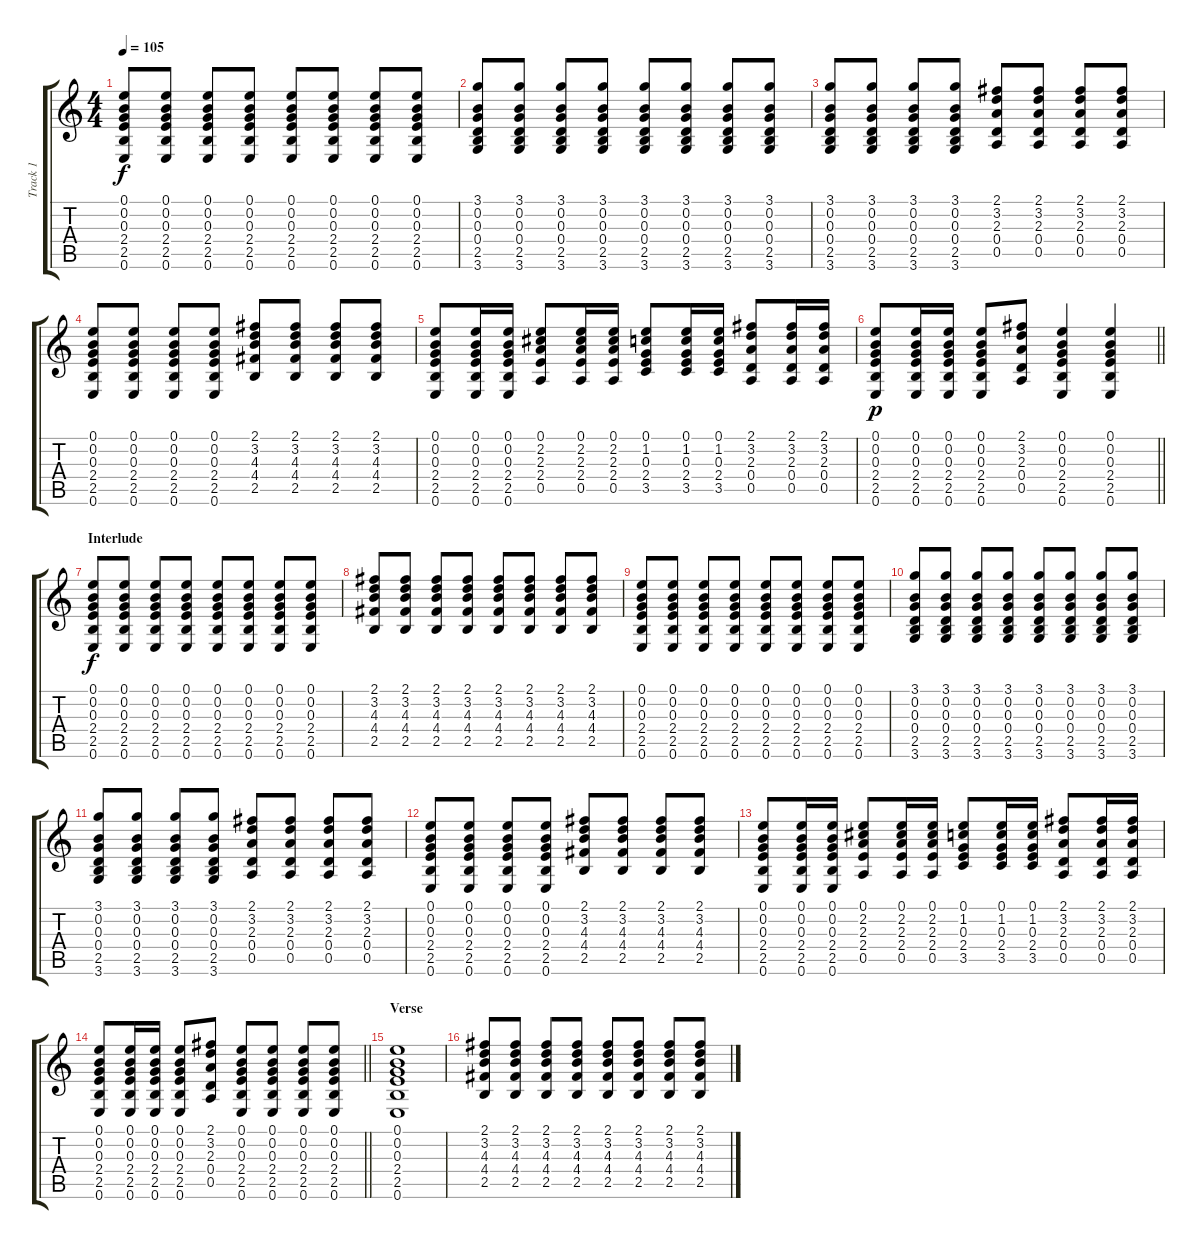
\track ("Track 1" "Track 1") {instrument acousticguitarsteel}
\staff {score tabs}
\tuning (E4 B3 G3 D3 A2 E2) {hide}
\ts (4 4)
\tempo 105
\clef g2
\ks c
(0.1 0.2 0.3 2.4 2.5 0.6).8{dy f} (0.1 0.2 0.3 2.4 2.5 0.6).8 (0.1 0.2 0.3 2.4 2.5 0.6).8 (0.1 0.2 0.3 2.4 2.5 0.6).8 (0.1 0.2 0.3 2.4 2.5 0.6).8 (0.1 0.2 0.3 2.4 2.5 0.6).8 (0.1 0.2 0.3 2.4 2.5 0.6).8 (0.1 0.2 0.3 2.4 2.5 0.6).8 |
(3.1 0.2 0.3 0.4 2.5 3.6).8 (3.1 0.2 0.3 0.4 2.5 3.6).8 (3.1 0.2 0.3 0.4 2.5 3.6).8 (3.1 0.2 0.3 0.4 2.5 3.6).8 (3.1 0.2 0.3 0.4 2.5 3.6).8 (3.1 0.2 0.3 0.4 2.5 3.6).8 (3.1 0.2 0.3 0.4 2.5 3.6).8 (3.1 0.2 0.3 0.4 2.5 3.6).8 |
(3.1 0.2 0.3 0.4 2.5 3.6).8 (3.1 0.2 0.3 0.4 2.5 3.6).8 (3.1 0.2 0.3 0.4 2.5 3.6).8 (3.1 0.2 0.3 0.4 2.5 3.6).8 (2.1 3.2 2.3 0.4 0.5).8 (2.1 3.2 2.3 0.4 0.5).8 (2.1 3.2 2.3 0.4 0.5).8 (2.1 3.2 2.3 0.4 0.5).8 |
(0.1 0.2 0.3 2.4 2.5 0.6).8 (0.1 0.2 0.3 2.4 2.5 0.6).8 (0.1 0.2 0.3 2.4 2.5 0.6).8 (0.1 0.2 0.3 2.4 2.5 0.6).8 (2.1 3.2 4.3 4.4 2.5).8 (2.1 3.2 4.3 4.4 2.5).8 (2.1 3.2 4.3 4.4 2.5).8 (2.1 3.2 4.3 4.4 2.5).8 |
(0.1 0.2 0.3 2.4 2.5 0.6).8 (0.1 0.2 0.3 2.4 2.5 0.6).16 (0.1 0.2 0.3 2.4 2.5 0.6).16 (0.1 2.2 2.3 2.4 0.5).8 (0.1 2.2 2.3 2.4 0.5).16 (0.1 2.2 2.3 2.4 0.5).16 (0.1 1.2 0.3 2.4 3.5).8 (0.1 1.2 0.3 2.4 3.5).16 (0.1 1.2 0.3 2.4 3.5).16 (2.1 3.2 2.3 0.4 0.5).8 (2.1 3.2 2.3 0.4 0.5).16 (2.1 3.2 2.3 0.4 0.5).16 |
\barLineRight lightlight
(0.1 0.2 0.3 2.4 2.5 0.6).8{dy p} (0.1 0.2 0.3 2.4 2.5 0.6).16 (0.1 0.2 0.3 2.4 2.5 0.6).16 (0.1 0.2 0.3 2.4 2.5 0.6).8 (2.1 3.2 2.3 0.4 0.5).8 (0.1 0.2 0.3 2.4 2.5 0.6).4 (0.1 0.2 0.3 2.4 2.5 0.6).4 |
\section ("" "Interlude")
(0.1 0.2 0.3 2.4 2.5 0.6).8{dy f} (0.1 0.2 0.3 2.4 2.5 0.6).8 (0.1 0.2 0.3 2.4 2.5 0.6).8 (0.1 0.2 0.3 2.4 2.5 0.6).8 (0.1 0.2 0.3 2.4 2.5 0.6).8 (0.1 0.2 0.3 2.4 2.5 0.6).8 (0.1 0.2 0.3 2.4 2.5 0.6).8 (0.1 0.2 0.3 2.4 2.5 0.6).8 |
(2.1 3.2 4.3 4.4 2.5).8 (2.1 3.2 4.3 4.4 2.5).8 (2.1 3.2 4.3 4.4 2.5).8 (2.1 3.2 4.3 4.4 2.5).8 (2.1 3.2 4.3 4.4 2.5).8 (2.1 3.2 4.3 4.4 2.5).8 (2.1 3.2 4.3 4.4 2.5).8 (2.1 3.2 4.3 4.4 2.5).8 |
(0.1 0.2 0.3 2.4 2.5 0.6).8 (0.1 0.2 0.3 2.4 2.5 0.6).8 (0.1 0.2 0.3 2.4 2.5 0.6).8 (0.1 0.2 0.3 2.4 2.5 0.6).8 (0.1 0.2 0.3 2.4 2.5 0.6).8 (0.1 0.2 0.3 2.4 2.5 0.6).8 (0.1 0.2 0.3 2.4 2.5 0.6).8 (0.1 0.2 0.3 2.4 2.5 0.6).8 |
(3.1 0.2 0.3 0.4 2.5 3.6).8 (3.1 0.2 0.3 0.4 2.5 3.6).8 (3.1 0.2 0.3 0.4 2.5 3.6).8 (3.1 0.2 0.3 0.4 2.5 3.6).8 (3.1 0.2 0.3 0.4 2.5 3.6).8 (3.1 0.2 0.3 0.4 2.5 3.6).8 (3.1 0.2 0.3 0.4 2.5 3.6).8 (3.1 0.2 0.3 0.4 2.5 3.6).8 |
(3.1 0.2 0.3 0.4 2.5 3.6).8 (3.1 0.2 0.3 0.4 2.5 3.6).8 (3.1 0.2 0.3 0.4 2.5 3.6).8 (3.1 0.2 0.3 0.4 2.5 3.6).8 (2.1 3.2 2.3 0.4 0.5).8 (2.1 3.2 2.3 0.4 0.5).8 (2.1 3.2 2.3 0.4 0.5).8 (2.1 3.2 2.3 0.4 0.5).8 |
(0.1 0.2 0.3 2.4 2.5 0.6).8 (0.1 0.2 0.3 2.4 2.5 0.6).8 (0.1 0.2 0.3 2.4 2.5 0.6).8 (0.1 0.2 0.3 2.4 2.5 0.6).8 (2.1 3.2 4.3 4.4 2.5).8 (2.1 3.2 4.3 4.4 2.5).8 (2.1 3.2 4.3 4.4 2.5).8 (2.1 3.2 4.3 4.4 2.5).8 |
(0.1 0.2 0.3 2.4 2.5 0.6).8 (0.1 0.2 0.3 2.4 2.5 0.6).16 (0.1 0.2 0.3 2.4 2.5 0.6).16 (0.1 2.2 2.3 2.4 0.5).8 (0.1 2.2 2.3 2.4 0.5).16 (0.1 2.2 2.3 2.4 0.5).16 (0.1 1.2 0.3 2.4 3.5).8 (0.1 1.2 0.3 2.4 3.5).16 (0.1 1.2 0.3 2.4 3.5).16 (2.1 3.2 2.3 0.4 0.5).8 (2.1 3.2 2.3 0.4 0.5).16 (2.1 3.2 2.3 0.4 0.5).16 |
\barLineRight lightlight
(0.1 0.2 0.3 2.4 2.5 0.6).8 (0.1 0.2 0.3 2.4 2.5 0.6).16 (0.1 0.2 0.3 2.4 2.5 0.6).16 (0.1 0.2 0.3 2.4 2.5 0.6).8 (2.1 3.2 2.3 0.4 0.5).8 (0.1 0.2 0.3 2.4 2.5 0.6).8 (0.1 0.2 0.3 2.4 2.5 0.6).8 (0.1 0.2 0.3 2.4 2.5 0.6).8 (0.1 0.2 0.3 2.4 2.5 0.6).8 |
\section ("" "Verse")
(0.1 0.2 0.3 2.4 2.5 0.6).1 |
(2.1 3.2 4.3 4.4 2.5).8 (2.1 3.2 4.3 4.4 2.5).8 (2.1 3.2 4.3 4.4 2.5).8 (2.1 3.2 4.3 4.4 2.5).8 (2.1 3.2 4.3 4.4 2.5).8 (2.1 3.2 4.3 4.4 2.5).8 (2.1 3.2 4.3 4.4 2.5).8 (2.1 3.2 4.3 4.4 2.5).8
